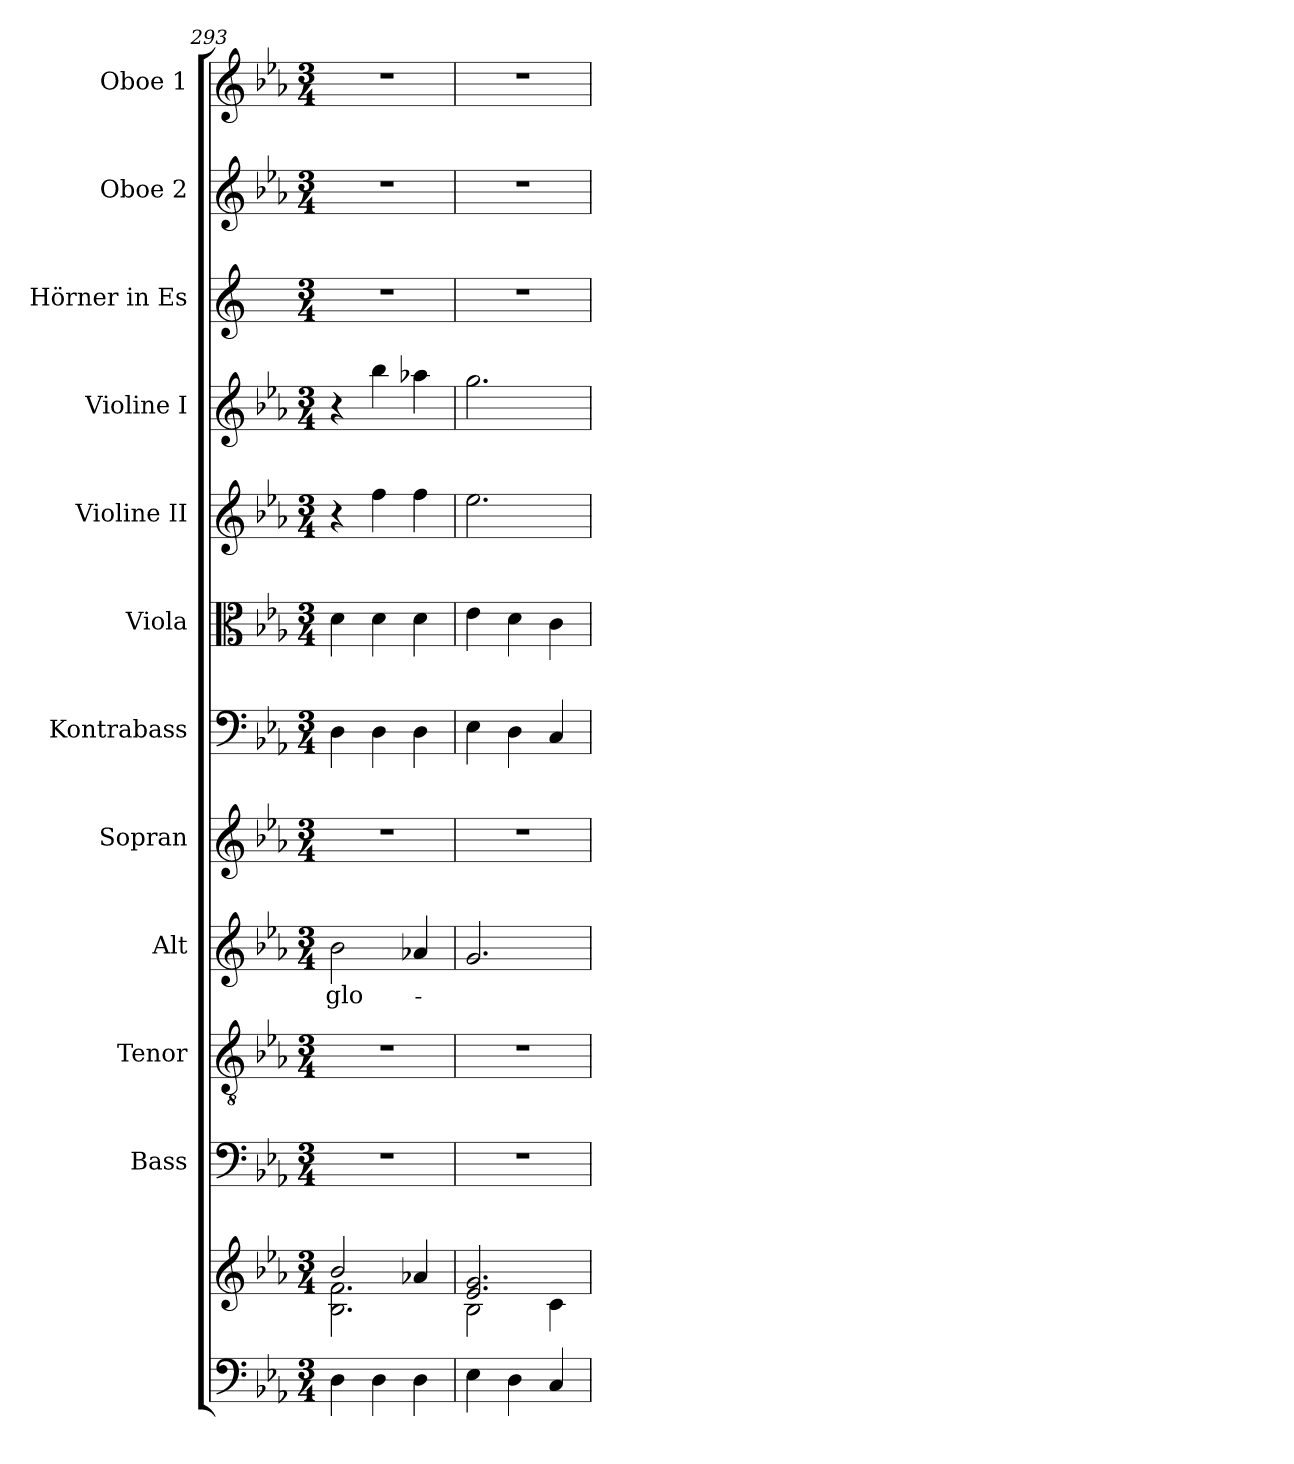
**kern	**kern	**kern	**kern	**kern	**text	**kern	**kern	**kern	**kern	**kern	**kern	**kern	**kern
*part12	*part12	*part11	*part10	*part9	*part9	*part8	*part7	*part6	*part5	*part4	*part3	*part2	*part1
*staff13	*staff12	*staff11	*staff10	*staff9	*staff9	*staff8	*staff7	*staff6	*staff5	*staff4	*staff3	*staff2	*staff1
*	*	*I"Bass	*I"Tenor	*I"Alt	*	*I"Sopran	*I"Kontrabass	*I"Viola	*I"Violine II	*I"Violine I	*I"Hörner in Es	*I"Oboe 2	*I"Oboe 1
*	*	*I'B.	*I'T.	*I'A.	*	*I'S.	*I'Kb.	*I'Vla.	*I'Vl. II	*I'Vl. I	*	*I'Ob. 2	*I'Ob. 1
*clefF4	*clefG2	*clefF4	*clefGv2	*clefG2	*	*clefG2	*clefF4	*clefC3	*clefG2	*clefG2	*clefG2	*clefG2	*clefG2
*	*	*	*	*	*	*	*ITrd7c12	*	*	*	*ITrd5c9	*	*
*k[b-e-a-]	*k[b-e-a-]	*k[b-e-a-]	*k[b-e-a-]	*k[b-e-a-]	*	*k[b-e-a-]	*k[b-e-a-]	*k[b-e-a-]	*k[b-e-a-]	*k[b-e-a-]	*k[b-e-a-]	*k[b-e-a-]	*k[b-e-a-]
*E-:	*E-:	*E-:	*E-:	*E-:	*	*E-:	*E-:	*E-:	*E-:	*E-:	*E-:	*E-:	*E-:
*M3/4	*M3/4	*M3/4	*M3/4	*M3/4	*	*M3/4	*M3/4	*M3/4	*M3/4	*M3/4	*M3/4	*M3/4	*M3/4
=293	=293	=293	=293	=293	=293	=293	=293	=293	=293	=293	=293	=293	=293
*	*^	*	*	*	*	*	*	*	*	*	*	*	*
!	!	!	!	!	!	!LO:LY:b	!	!	!	!	!	!	!	!
4D\	2b-/	2.B-\ 2.f\	2.r	2.r	2b-\	glo-	2.r	4DD\	4d\	4r	4r	2.r	2.r	2.r
4D\	.	.	.	.	.	.	.	4DD\	4d\	4ff\	4bb-\	.	.	.
4D\	4a-X/	.	.	.	4a-X/	.	.	4DD\	4d\	4ff\	4aa-X\	.	.	.
=294	=294	=294	=294	=294	=294	=294	=294	=294	=294	=294	=294	=294	=294	=294
4E-\	2.e-/ 2.g/	2B-\	2.r	2.r	2.g/	.	2.r	4EE-\	4e-\	2.ee-\	2.gg\	2.r	2.r	2.r
4D\	.	.	.	.	.	.	.	4DD\	4d\	.	.	.	.	.
4C/	.	4c\	.	.	.	.	.	4CC/	4c\	.	.	.	.	.
*	*v	*v	*	*	*	*	*	*	*	*	*	*	*	*
=	=	=	=	=	=	=	=	=	=	=	=	=	=
*-	*-	*-	*-	*-	*-	*-	*-	*-	*-	*-	*-	*-	*-
